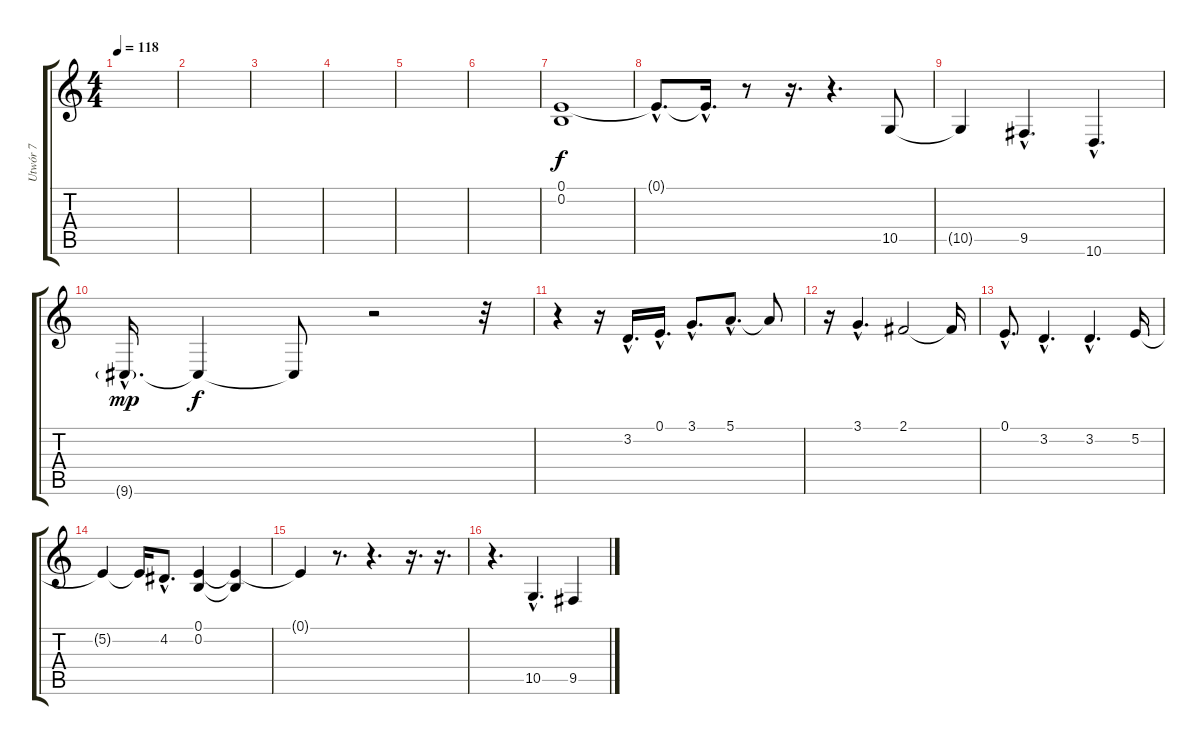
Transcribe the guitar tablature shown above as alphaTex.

\track ("Utwór 7" "Utwór 7") {instrument synthbrass1}
\staff {score tabs}
\tuning (E4 B3 G3 D3 A2 E2) {hide}
\ts (4 4)
\tempo 118
\clef g2
\ks c
|
|
|
|
|
|
(0.1 0.2).1{volume 8} |
0.1{hac t}.8{d} 0.1{hac t}.16{d} r.8 r.16{d} r.4{d volume 10} 10.5.8 |
10.5{t}.4 9.5{hac}.4{d} 10.6{hac}.4{d} |
9.6{g hac}.16{d dy mp} 9.6{t}.4{dy f} 9.6{t}.8 r.2 r.32{volume 8} |
r.4 r.16 3.2{hac}.16{d} 0.1{hac}.16{d} 3.1{hac}.8{d} 5.1{hac}.8{d} 5.1{t}.8 |
r.16 3.1{hac}.4{d} 2.1.2 2.1{t}.16 |
0.1{hac}.8{d} 3.2{hac}.4{d} 3.2{hac}.4{d} 5.2.16 |
5.2{t}.4 5.2{t}.16 4.2{hac}.8{d} (0.1 0.2).4 (0.1{t} 0.2{t}).4 |
0.1{t}.4 r.8{d} r.4{d} r.16{d} r.16{d} |
r.4{d volume 10} 10.5{hac}.4{d} 9.5.4
